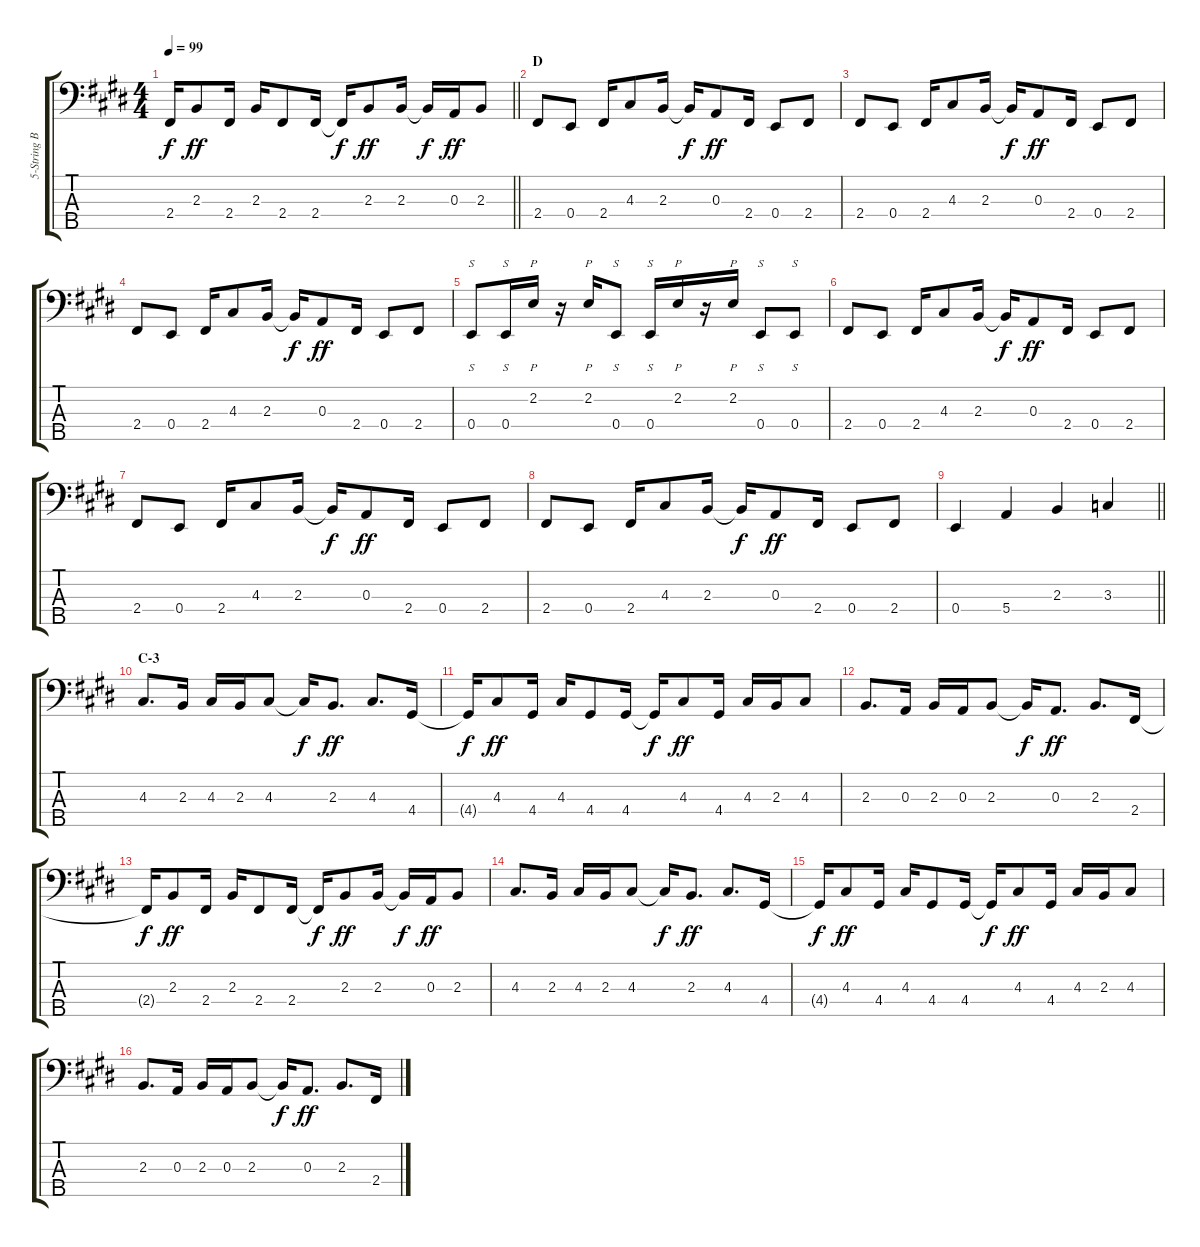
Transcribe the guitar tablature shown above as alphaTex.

\track ("5-String Bass" "5-String B") {instrument electricbasspick}
\staff {score tabs}
\tuning (G2 D2 A1 E1 B0) {hide}
\ts (4 4)
\tempo 99
\clef f4
\barLineRight lightlight
\ks e
2.4{t}.16{dy f} 2.3.8{dy ff} 2.4.16 2.3.16 2.4.8 2.4.16 2.4{t}.16{dy f} 2.3.8{dy ff} 2.3.16 2.3{t}.16{dy f} 0.3.16{dy ff} 2.3.8 |
\section ("" "D")
2.4.8 0.4.8 2.4.16 4.3.8 2.3.16 2.3{t}.16{dy f} 0.3.8{dy ff} 2.4.16 0.4.8 2.4.8 |
2.4.8 0.4.8 2.4.16 4.3.8 2.3.16 2.3{t}.16{dy f} 0.3.8{dy ff} 2.4.16 0.4.8 2.4.8 |
2.4.8 0.4.8 2.4.16 4.3.8 2.3.16 2.3{t}.16{dy f} 0.3.8{dy ff} 2.4.16 0.4.8 2.4.8 |
0.4.8{s instrument slapbass1} 0.4.16{s} 2.2.16{p} r.16 2.2.16{p} 0.4.8{s} 0.4.16{s} 2.2.16{p} r.16 2.2.16{p} 0.4.8{s} 0.4.8{s} |
2.4.8{instrument electricbassfinger} 0.4.8 2.4.16 4.3.8 2.3.16 2.3{t}.16{dy f} 0.3.8{dy ff} 2.4.16 0.4.8 2.4.8 |
2.4.8 0.4.8 2.4.16 4.3.8 2.3.16 2.3{t}.16{dy f} 0.3.8{dy ff} 2.4.16 0.4.8 2.4.8 |
2.4.8 0.4.8 2.4.16 4.3.8 2.3.16 2.3{t}.16{dy f} 0.3.8{dy ff} 2.4.16 0.4.8 2.4.8 |
\barLineRight lightlight
0.4.4 5.4.4 2.3.4 3.3.4 |
\section ("" "C-3")
4.3.8{d} 2.3.16 4.3.16 2.3.16 4.3.8 4.3{t}.16{dy f} 2.3.8{d dy ff} 4.3.8{d} 4.4.16 |
4.4{t}.16{dy f} 4.3.8{dy ff} 4.4.16 4.3.16 4.4.8 4.4.16 4.4{t}.16{dy f} 4.3.8{dy ff} 4.4.16 4.3.16 2.3.16 4.3.8 |
2.3.8{d} 0.3.16 2.3.16 0.3.16 2.3.8 2.3{t}.16{dy f} 0.3.8{d dy ff} 2.3.8{d} 2.4.16 |
2.4{t}.16{dy f} 2.3.8{dy ff} 2.4.16 2.3.16 2.4.8 2.4.16 2.4{t}.16{dy f} 2.3.8{dy ff} 2.3.16 2.3{t}.16{dy f} 0.3.16{dy ff} 2.3.8 |
4.3.8{d} 2.3.16 4.3.16 2.3.16 4.3.8 4.3{t}.16{dy f} 2.3.8{d dy ff} 4.3.8{d} 4.4.16 |
4.4{t}.16{dy f} 4.3.8{dy ff} 4.4.16 4.3.16 4.4.8 4.4.16 4.4{t}.16{dy f} 4.3.8{dy ff} 4.4.16 4.3.16 2.3.16 4.3.8 |
2.3.8{d} 0.3.16 2.3.16 0.3.16 2.3.8 2.3{t}.16{dy f} 0.3.8{d dy ff} 2.3.8{d} 2.4.16
